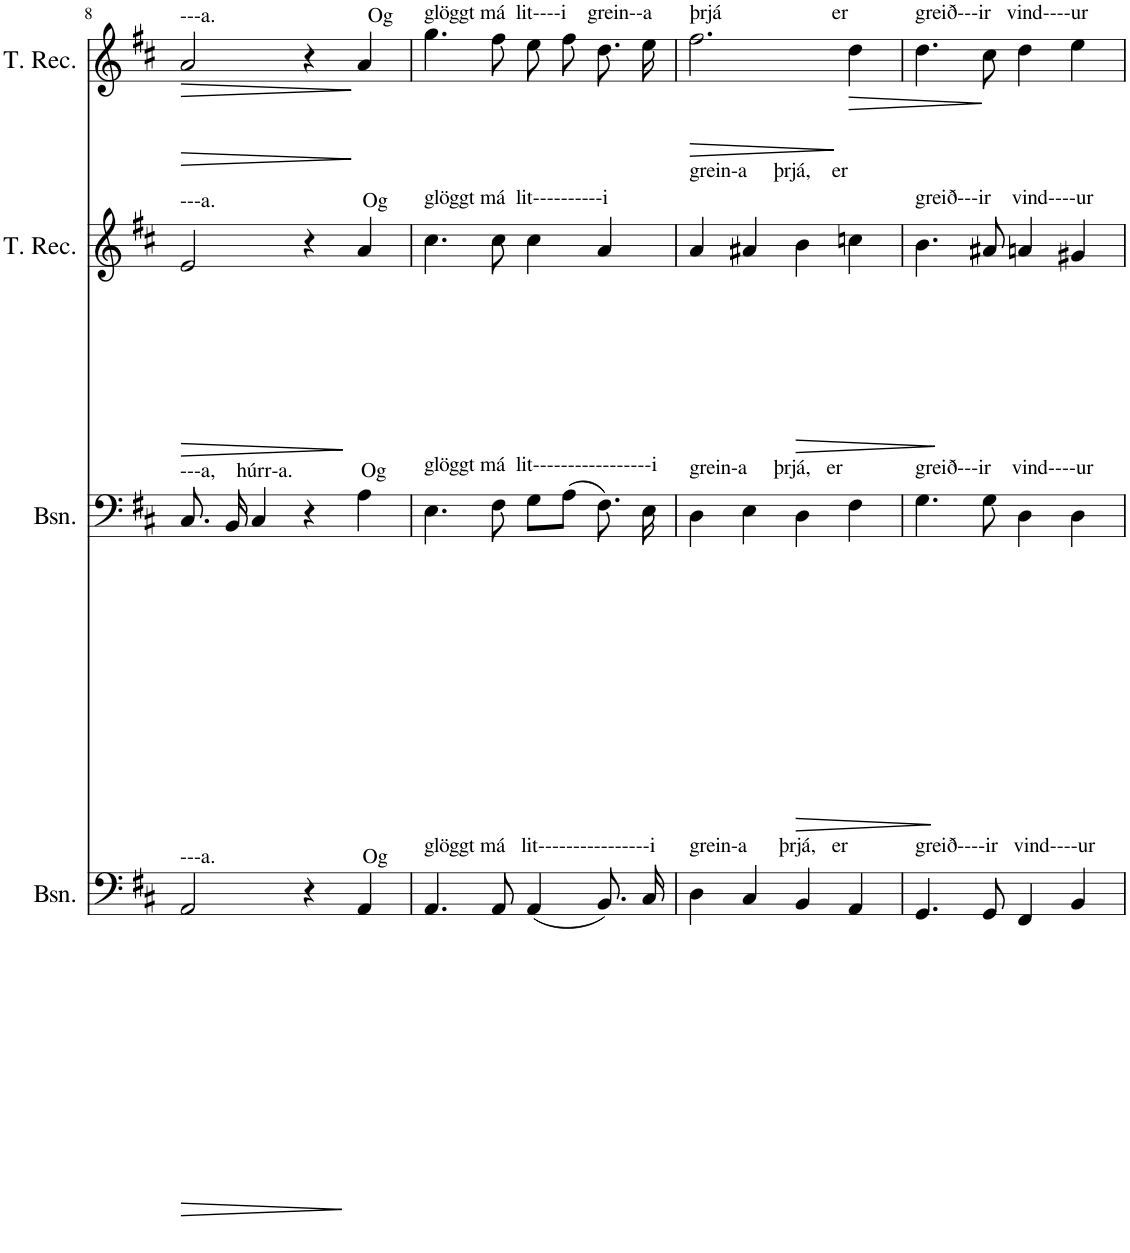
**kern	**dynam	**kern	**dynam	**kern	**dynam	**kern	**dynam
*part4	*part4	*part3	*part3	*part2	*part2	*part1	*part1
*staff4	*staff4	*staff3	*staff3	*staff2	*staff2	*staff1	*staff1
*I"Bassoon	*	*I"Bassoon	*	*I"Tenor Recorder	*	*I"Tenor Recorder	*
*I'Bsn.	*	*I'Bsn.	*	*I'T. Rec.	*	*I'T. Rec.	*
!!LO:PB:g=z
*clefF4	*	*clefF4	*	*clefG2	*	*clefG2	*
*k[f#c#]	*	*k[f#c#]	*	*k[f#c#]	*	*k[f#c#]	*
*M4/4	*	*M4/4	*	*M4/4	*	*M4/4	*
=8	=8	=8	=8	=8	=8	=8	=8
!	!	!	!	!	!	!LO:TX:a:t=---a.                             Og	!
!	!	!	!	!LO:TX:a:t=---a.                            Og	!	!	!
!	!	!LO:TX:a:t=---a,    húrr-a.             Og	!	!	!	!	!
!LO:TX:a:t=---a.                            Og	!	!	!	!	!	!	!
!	!LO:HP:b	!	!	!	!LO:HP:b	!	!LO:HP:b
2AA/	>	8.C#/	.	2e/	>	2a/	>
.	.	16BB/	.	.	.	.	.
.	.	4C#/	.	.	.	.	.
!	!	!	!	!	!	!	!LO:HP:b
4r	.	4r	.	4r	.	4r	>
4AA/	.	4A\	.	4a/	.	4a/	.
.	]	.	.	.	]	.	] ]
=9	=9	=9	=9	=9	=9	=9	=9
!	!	!	!	!	!	!LO:TX:a:t=glöggt má  lit----i    grein--a	!
!	!	!	!	!LO:TX:a:t=glöggt má  lit----------i	!	!	!
!	!	!LO:TX:a:t=glöggt má  lit-----------------i	!	!	!	!	!
!LO:TX:a:t=glöggt má   lit----------------i	!	!	!	!	!	!	!
4.AA/	.	4.E\	.	4.cc#\	.	4.gg\	.
8AA/	.	8F#\	.	8cc#\	.	8ff#\	.
(4AA/	.	8G\L	.	4cc#\	.	8ee\L	.
.	.	(8A\J	.	.	.	8ff#\J	.
8.BB/L)	.	8.F#\)	.	4a/	.	8.dd\L	.
16C#/Jk	.	16E\	.	.	.	16ee\Jk	.
=10	=10	=10	=10	=10	=10	=10	=10
!	!	!	!	!	!	!LO:TX:a:t=þrjá                     er	!
!	!	!	!	!LO:TX:a:t=grein-a     þrjá,    er	!	!	!
!	!	!LO:TX:a:t=grein-a     þrjá,   er	!	!	!	!	!
!LO:TX:a:t=grein-a      þrjá,   er	!	!	!	!	!	!	!
!	!	!	!	!	!	!	!LO:HP:b
4D\	.	4D\	.	4a/	.	2.ff#\	>
4C#/	.	4E\	.	4a#X/	.	.	.
!	!	!	!LO:HP:b	!	!LO:HP:b	!	!
4BB/	.	4D\	>	4b\	>	.	.
!	!	!	!	!	!	!	!LO:HP:b
4AA/	.	4F#\	.	4ccn\	.	4dd\	>
.	.	.	]	.	]	.	] ]
=11	=11	=11	=11	=11	=11	=11	=11
!	!	!	!	!	!	!LO:TX:a:t=greið---ir   vind----ur	!
!	!	!	!	!LO:TX:a:t=greið---ir    vind----ur	!	!	!
!	!	!LO:TX:a:t=greið---ir    vind----ur	!	!	!	!	!
!LO:TX:a:t=greið----ir   vind----ur	!	!	!	!	!	!	!
4.GG/	.	4.G\	.	4.b\	.	4.dd\	.
8GG/	.	8G\	.	8a#X/	.	8cc#\	.
4FF#/	.	4D\	.	4an/	.	4dd\	.
4BB/	.	4D\	.	4g#X/	.	4ee\	.
=	=	=	=	=	=	=	=
*-	*-	*-	*-	*-	*-	*-	*-
